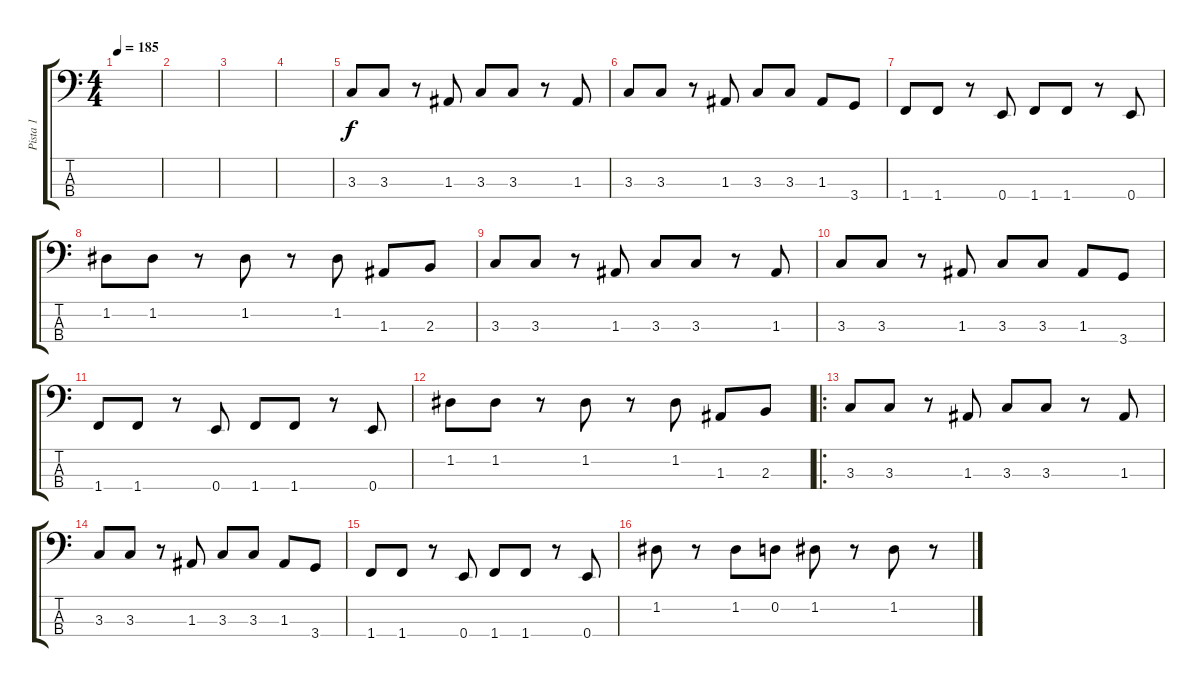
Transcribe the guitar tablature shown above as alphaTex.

\track ("Pista 1" "Pista 1") {instrument electricbasspick}
\staff {score tabs}
\tuning (G2 D2 A1 E1) {hide}
\ts (4 4)
\tempo 185
\clef f4
\ks c
|
|
|
|
3.3.8 3.3.8 r.8 1.3.8 3.3.8 3.3.8 r.8 1.3.8 |
3.3.8 3.3.8 r.8 1.3.8 3.3.8 3.3.8 1.3.8 3.4.8 |
1.4.8 1.4.8 r.8 0.4.8 1.4.8 1.4.8 r.8 0.4.8 |
1.2.8 1.2.8 r.8 1.2.8 r.8 1.2.8 1.3.8 2.3.8 |
3.3.8 3.3.8 r.8 1.3.8 3.3.8 3.3.8 r.8 1.3.8 |
3.3.8 3.3.8 r.8 1.3.8 3.3.8 3.3.8 1.3.8 3.4.8 |
1.4.8 1.4.8 r.8 0.4.8 1.4.8 1.4.8 r.8 0.4.8 |
1.2.8 1.2.8 r.8 1.2.8 r.8 1.2.8 1.3.8 2.3.8 |
\ro
3.3.8 3.3.8 r.8 1.3.8 3.3.8 3.3.8 r.8 1.3.8 |
3.3.8 3.3.8 r.8 1.3.8 3.3.8 3.3.8 1.3.8 3.4.8 |
1.4.8 1.4.8 r.8 0.4.8 1.4.8 1.4.8 r.8 0.4.8 |
1.2.8 r.8 1.2.8 0.2.8 1.2.8 r.8 1.2.8 r.8
